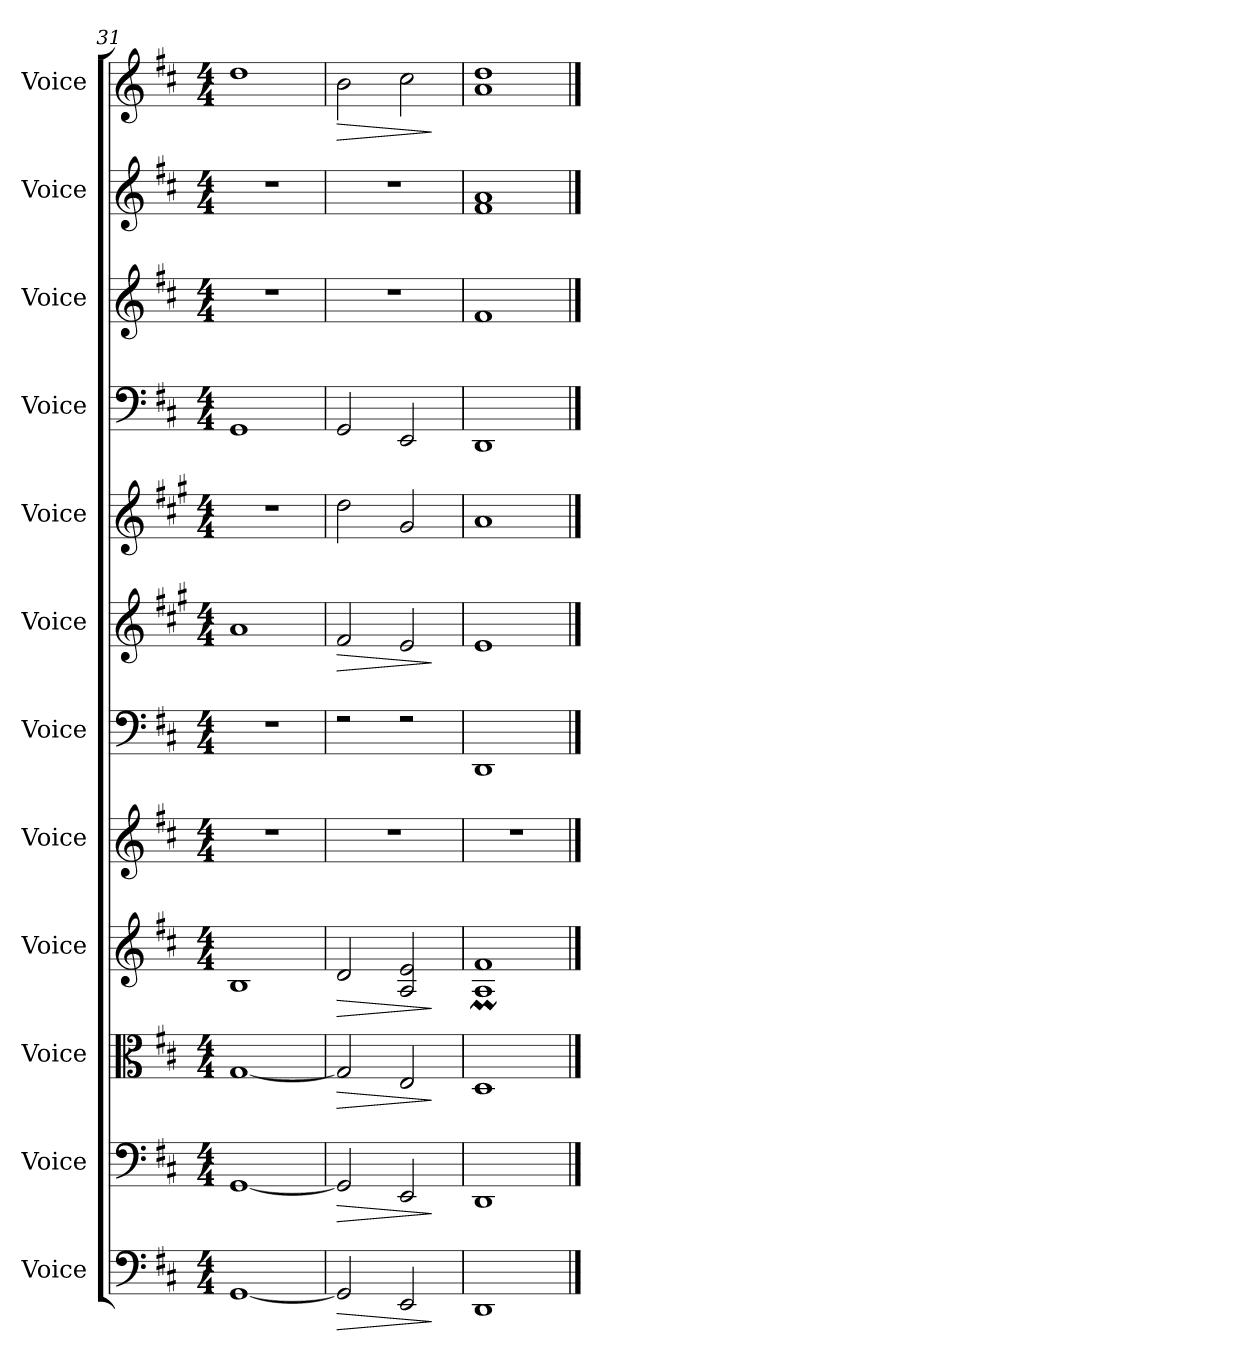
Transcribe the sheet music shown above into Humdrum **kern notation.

**kern	**dynam	**kern	**dynam	**kern	**dynam	**kern	**dynam	**kern	**kern	**kern	**dynam	**kern	**kern	**kern	**kern	**kern	**dynam
*part12	*part12	*part11	*part11	*part10	*part10	*part9	*part9	*part8	*part7	*part6	*part6	*part5	*part4	*part3	*part2	*part1	*part1
*staff12	*staff12	*staff11	*staff11	*staff10	*staff10	*staff9	*staff9	*staff8	*staff7	*staff6	*staff6	*staff5	*staff4	*staff3	*staff2	*staff1	*staff1
*I"Voice	*	*I"Voice	*	*I"Voice	*	*I"Voice	*	*I"Voice	*I"Voice	*I"Voice	*	*I"Voice	*I"Voice	*I"Voice	*I"Voice	*I"Voice	*
*I'V	*	*I'V	*	*I'V	*	*I'V	*	*I'V	*I'V	*I'V	*	*I'V	*I'V	*I'V	*I'V	*I'V	*
*clefF4	*	*clefF4	*	*clefC3	*	*clefG2	*	*clefG2	*clefF4	*clefG2	*	*clefG2	*clefF4	*clefG2	*clefG2	*clefG2	*
*k[f#c#]	*	*k[f#c#]	*	*k[f#c#]	*	*k[f#c#]	*	*k[f#c#]	*k[f#c#]	*k[f#c#g#]	*	*k[f#c#g#]	*k[f#c#]	*k[f#c#]	*k[f#c#]	*k[f#c#]	*
*M4/4	*	*M4/4	*	*M4/4	*	*M4/4	*	*M4/4	*M4/4	*M4/4	*	*M4/4	*M4/4	*M4/4	*M4/4	*M4/4	*
=31	=31	=31	=31	=31	=31	=31	=31	=31	=31	=31	=31	=31	=31	=31	=31	=31	=31
[1GG	.	[1GG	.	[1G	.	1B	.	1r	1r	1a	.	1r	1GG	1r	1r	1dd	.
=32	=32	=32	=32	=32	=32	=32	=32	=32	=32	=32	=32	=32	=32	=32	=32	=32	=32
!	!LO:HP:b	!	!LO:HP:b	!	!LO:HP:b	!	!LO:HP:b	!	!	!	!LO:HP:b	!	!	!	!	!	!LO:HP:b
2GG/]	>	2GG/]	>	2G/]	>	2d/	>	1r	2rF	2f#/	>	2dd\	2GG/	1r	1r	2b\	>
2EE/	.	2EE/	.	2E/	.	2A/ 2e/	.	.	2rF	2e/	.	2g#/	2EE/	.	.	2cc#\	.
.	]	.	]	.	]	.	]	.	.	.	]	.	.	.	.	.	]
=33	=33	=33	=33	=33	=33	=33	=33	=33	=33	=33	=33	=33	=33	=33	=33	=33	=33
*	*	*	*	*	*	*^	*	*	*	*	*	*	*	*	*	*^	*
1DD	.	1DD	.	1D	.	1f#	1AM	.	1r	1DD	1e	.	1a	1DD	1f#	1f# 1a	1dd	1a	.
*	*	*	*	*	*	*v	*v	*	*	*	*	*	*	*	*	*	*v	*v	*
==	==	==	==	==	==	==	==	==	==	==	==	==	==	==	==	==	==
*-	*-	*-	*-	*-	*-	*-	*-	*-	*-	*-	*-	*-	*-	*-	*-	*-	*-
